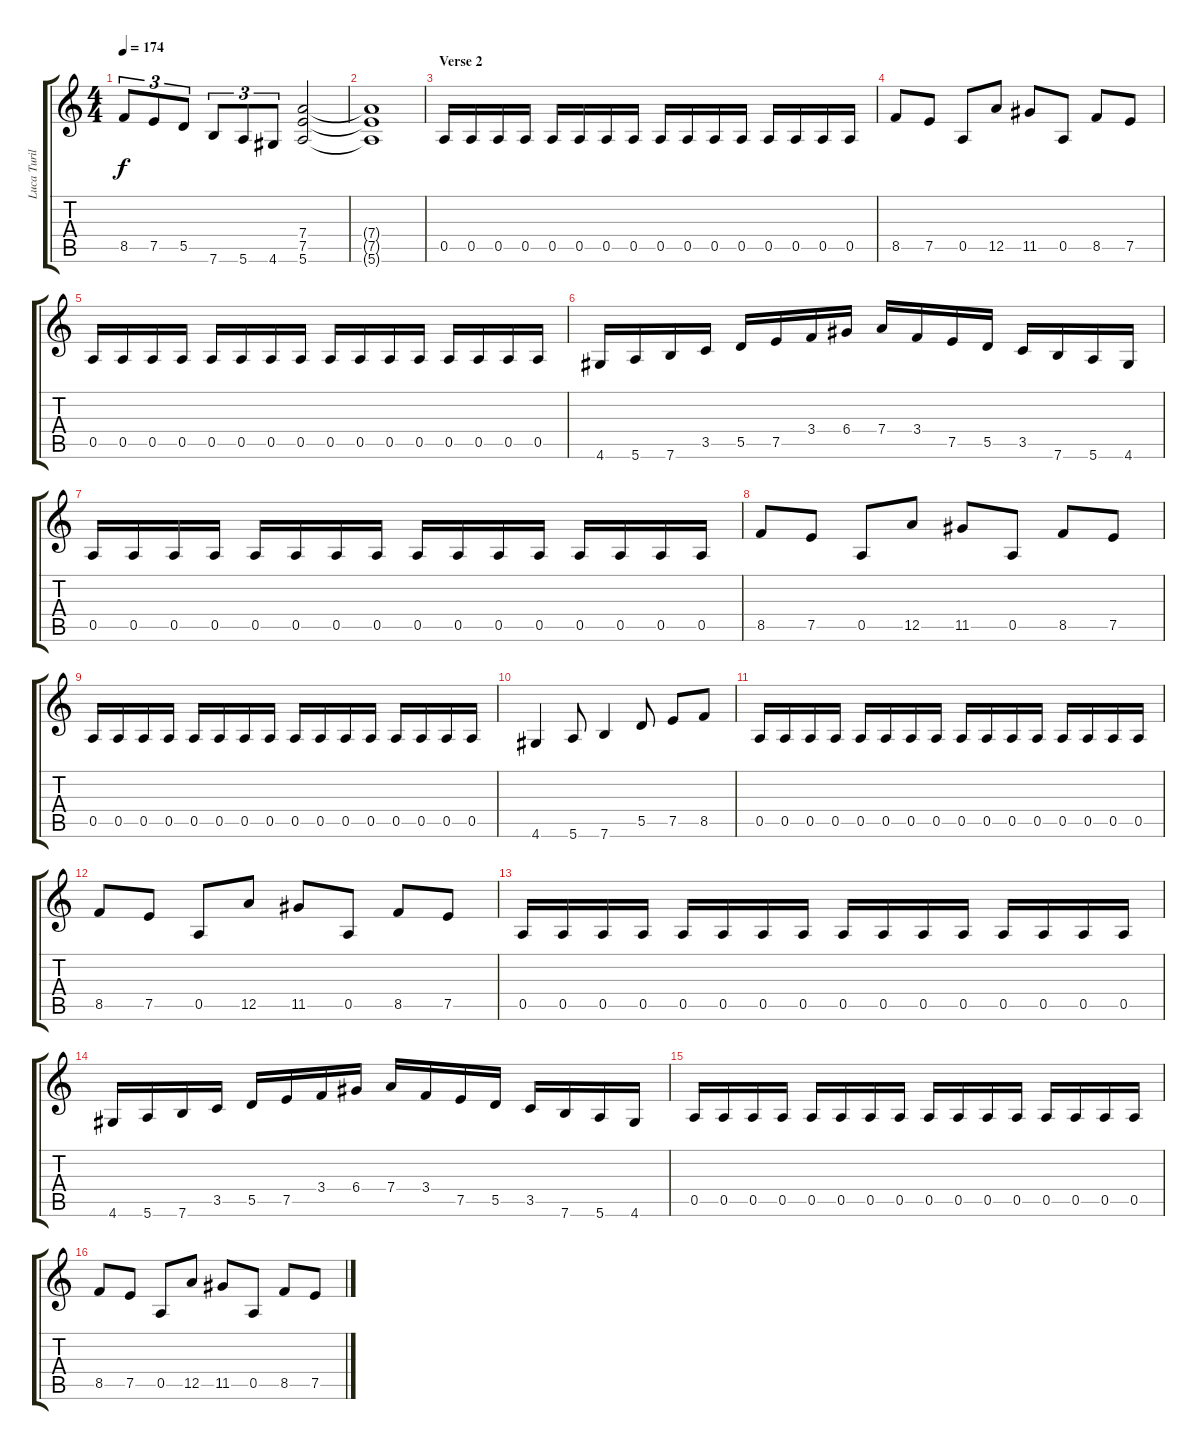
\track ("Luca Turilli (Gtr 2)" "Luca Turil") {instrument distortionguitar}
\staff {score tabs}
\tuning (E4 B3 G3 D3 A2 E2) {hide}
\ts (4 4)
\tempo 174
\clef g2
\ks c
8.5.8{tu (3 2) dy f} 7.5.8{tu (3 2)} 5.5.8{tu (3 2)} 7.6.8{tu (3 2)} 5.6.8{tu (3 2)} 4.6.8{tu (3 2)} (7.4 7.5 5.6).2 |
(7.4{t} 7.5{t} 5.6{t}).1 |
\section ("" "Verse 2")
0.5.16 0.5.16 0.5.16 0.5.16 0.5.16 0.5.16 0.5.16 0.5.16 0.5.16 0.5.16 0.5.16 0.5.16 0.5.16 0.5.16 0.5.16 0.5.16 |
8.5.8 7.5.8 0.5.8 12.5.8 11.5.8 0.5.8 8.5.8 7.5.8 |
0.5.16 0.5.16 0.5.16 0.5.16 0.5.16 0.5.16 0.5.16 0.5.16 0.5.16 0.5.16 0.5.16 0.5.16 0.5.16 0.5.16 0.5.16 0.5.16 |
4.6.16 5.6.16 7.6.16 3.5.16 5.5.16 7.5.16 3.4.16 6.4.16 7.4.16 3.4.16 7.5.16 5.5.16 3.5.16 7.6.16 5.6.16 4.6.16 |
0.5.16 0.5.16 0.5.16 0.5.16 0.5.16 0.5.16 0.5.16 0.5.16 0.5.16 0.5.16 0.5.16 0.5.16 0.5.16 0.5.16 0.5.16 0.5.16 |
8.5.8 7.5.8 0.5.8 12.5.8 11.5.8 0.5.8 8.5.8 7.5.8 |
0.5.16 0.5.16 0.5.16 0.5.16 0.5.16 0.5.16 0.5.16 0.5.16 0.5.16 0.5.16 0.5.16 0.5.16 0.5.16 0.5.16 0.5.16 0.5.16 |
4.6.4 5.6.8 7.6.4 5.5.8 7.5.8 8.5.8 |
0.5.16 0.5.16 0.5.16 0.5.16 0.5.16 0.5.16 0.5.16 0.5.16 0.5.16 0.5.16 0.5.16 0.5.16 0.5.16 0.5.16 0.5.16 0.5.16 |
8.5.8 7.5.8 0.5.8 12.5.8 11.5.8 0.5.8 8.5.8 7.5.8 |
0.5.16 0.5.16 0.5.16 0.5.16 0.5.16 0.5.16 0.5.16 0.5.16 0.5.16 0.5.16 0.5.16 0.5.16 0.5.16 0.5.16 0.5.16 0.5.16 |
4.6.16 5.6.16 7.6.16 3.5.16 5.5.16 7.5.16 3.4.16 6.4.16 7.4.16 3.4.16 7.5.16 5.5.16 3.5.16 7.6.16 5.6.16 4.6.16 |
0.5.16 0.5.16 0.5.16 0.5.16 0.5.16 0.5.16 0.5.16 0.5.16 0.5.16 0.5.16 0.5.16 0.5.16 0.5.16 0.5.16 0.5.16 0.5.16 |
8.5.8 7.5.8 0.5.8 12.5.8 11.5.8 0.5.8 8.5.8 7.5.8
